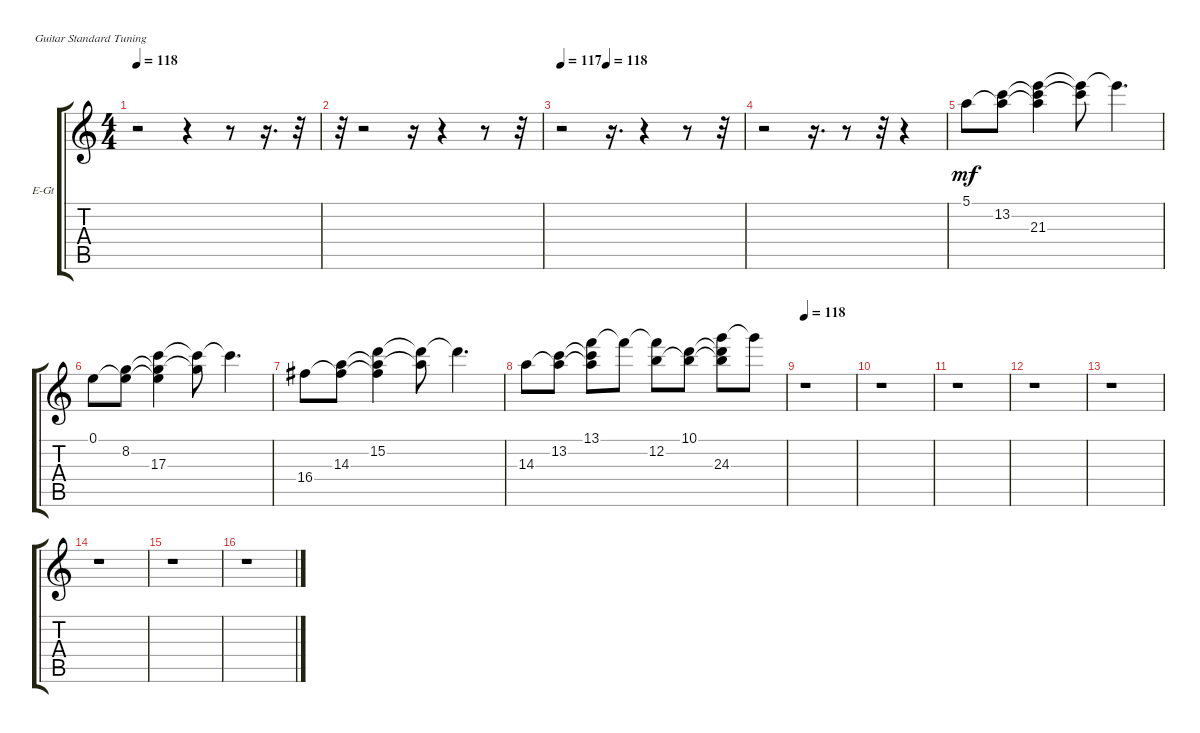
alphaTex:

\bracketExtendMode groupsimilarinstruments
\firstSystemTrackNameOrientation horizontal
\otherSystemsTrackNameOrientation horizontal
\track ("Guitar1" "E-Gt") {instrument electricguitarclean}
\staff {score tabs}
\tuning (E4 B3 G3 D3 A2 E2)
\ts (4 4)
\tempo 118
\clef g2
\ks c
r.2{dy mf instrument electricguitarclean} r.4 r.8 r.16{d} r.32 |
r.32 r.2 r.16 r.4 r.8 r.32 |
\tempo 117
\tempo (118 0.25)
r.2 r.16{d} r.4 r.8 r.32 |
r.2 r.16{d} r.8 r.32 r.4 |
5.1.8 (5.1{t} 13.2).8 (5.1{t} 13.2{t} 21.3).4 (13.2{t} 21.3{t}).8 21.3{t}.4{d} |
0.1.8 (0.1{t} 8.2).8 (0.1{t} 8.2{t} 17.3).4 (8.2{t} 17.3{t}).8 17.3{t}.4{d} |
16.4.8 (16.4{t} 14.3).8 (16.4{t} 14.3{t} 15.2).4 (14.3{t} 15.2{t}).8 15.2{t}.4{d} |
14.3.8 (14.3{t} 13.2).8 (14.3{t} 13.2{t} 13.1).8 13.1{t}.8 (13.1{t} 12.2).8 (12.2{t} 10.1).8 (12.2{t} 10.1{t} 24.3).8 24.3{t}.8 |
\tempo 118
r.1 |
r.1 |
r.1 |
r.1 |
r.1 |
r.1 |
r.1 |
r.1
